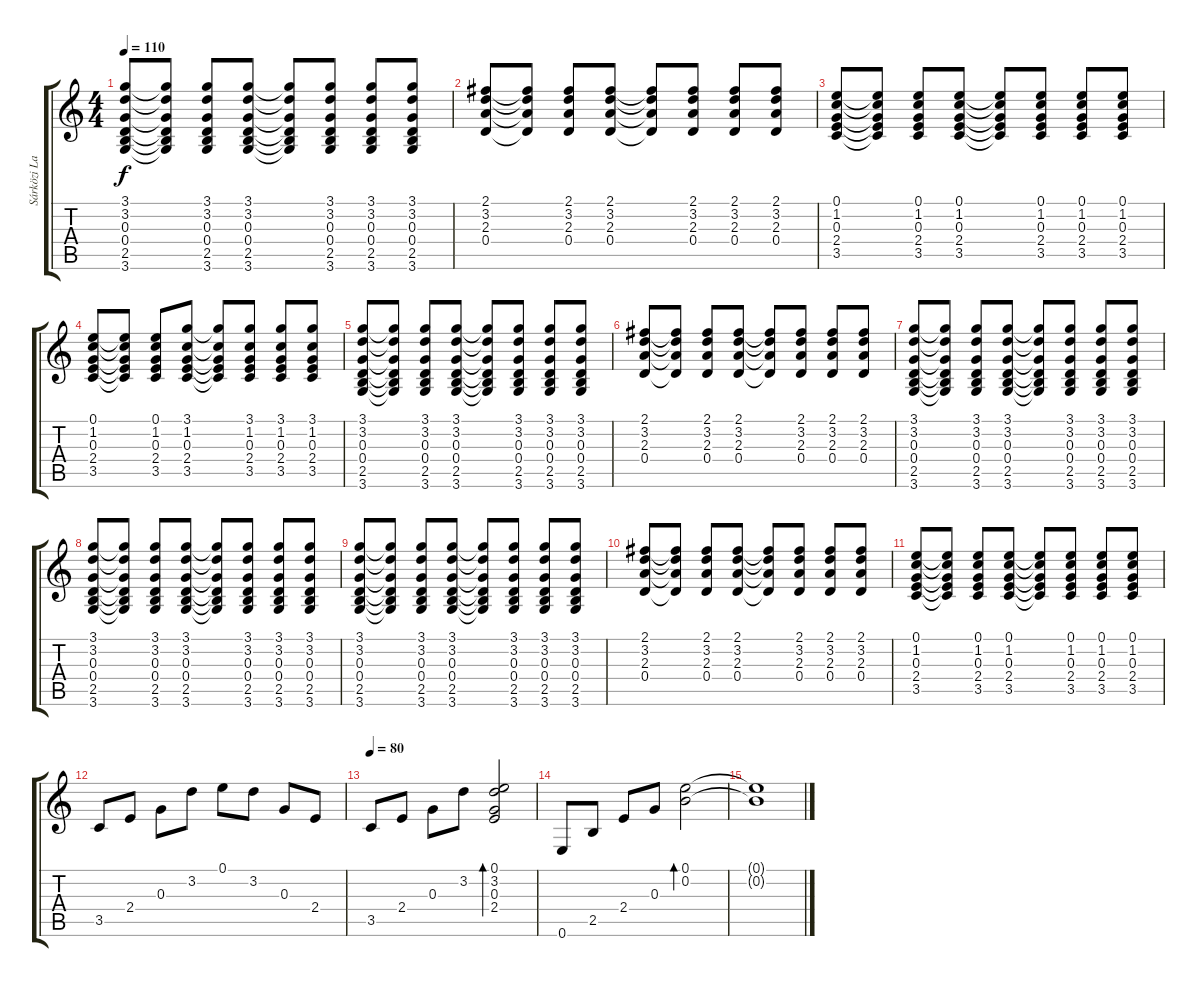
\track ("Sárközi Lajos" "Sárközi La") {instrument acousticguitarnylon}
\staff {score tabs}
\tuning (E4 B3 G3 D3 A2 E2) {hide}
\ts (4 4)
\tempo 110
\clef g2
\ks c
(3.1 3.2 0.3 0.4 2.5 3.6).8{dy f} (3.1{t} 3.2{t} 0.3{t} 0.4{t} 2.5{t} 3.6{t}).8 (3.1 3.2 0.3 0.4 2.5 3.6).8 (3.1 3.2 0.3 0.4 2.5 3.6).8 (3.1{t} 3.2{t} 0.3{t} 0.4{t} 2.5{t} 3.6{t}).8 (3.1 3.2 0.3 0.4 2.5 3.6).8 (3.1 3.2 0.3 0.4 2.5 3.6).8 (3.1 3.2 0.3 0.4 2.5 3.6).8 |
(2.1 3.2 2.3 0.4).8 (2.1{t} 3.2{t} 2.3{t} 0.4{t}).8 (2.1 3.2 2.3 0.4).8 (2.1 3.2 2.3 0.4).8 (2.1{t} 3.2{t} 2.3{t} 0.4{t}).8 (2.1 3.2 2.3 0.4).8 (2.1 3.2 2.3 0.4).8 (2.1 3.2 2.3 0.4).8 |
(0.1 1.2 0.3 2.4 3.5).8 (0.1{t} 1.2{t} 0.3{t} 2.4{t} 3.5{t}).8 (0.1 1.2 0.3 2.4 3.5).8 (0.1 1.2 0.3 2.4 3.5).8 (0.1{t} 1.2{t} 0.3{t} 2.4{t} 3.5{t}).8 (0.1 1.2 0.3 2.4 3.5).8 (0.1 1.2 0.3 2.4 3.5).8 (0.1 1.2 0.3 2.4 3.5).8 |
(0.1 1.2 0.3 2.4 3.5).8 (0.1{t} 1.2{t} 0.3{t} 2.4{t} 3.5{t}).8 (0.1 1.2 0.3 2.4 3.5).8 (3.1 1.2 0.3 2.4 3.5).8 (3.1{t} 1.2{t} 0.3{t} 2.4{t} 3.5{t}).8 (3.1 1.2 0.3 2.4 3.5).8 (3.1 1.2 0.3 2.4 3.5).8 (3.1 1.2 0.3 2.4 3.5).8 |
(3.1 3.2 0.3 0.4 2.5 3.6).8 (3.1{t} 3.2{t} 0.3{t} 0.4{t} 2.5{t} 3.6{t}).8 (3.1 3.2 0.3 0.4 2.5 3.6).8 (3.1 3.2 0.3 0.4 2.5 3.6).8 (3.1{t} 3.2{t} 0.3{t} 0.4{t} 2.5{t} 3.6{t}).8 (3.1 3.2 0.3 0.4 2.5 3.6).8 (3.1 3.2 0.3 0.4 2.5 3.6).8 (3.1 3.2 0.3 0.4 2.5 3.6).8 |
(2.1 3.2 2.3 0.4).8 (2.1{t} 3.2{t} 2.3{t} 0.4{t}).8 (2.1 3.2 2.3 0.4).8 (2.1 3.2 2.3 0.4).8 (2.1{t} 3.2{t} 2.3{t} 0.4{t}).8 (2.1 3.2 2.3 0.4).8 (2.1 3.2 2.3 0.4).8 (2.1 3.2 2.3 0.4).8 |
(3.1 3.2 0.3 0.4 2.5 3.6).8 (3.1{t} 3.2{t} 0.3{t} 0.4{t} 2.5{t} 3.6{t}).8 (3.1 3.2 0.3 0.4 2.5 3.6).8 (3.1 3.2 0.3 0.4 2.5 3.6).8 (3.1{t} 3.2{t} 0.3{t} 0.4{t} 2.5{t} 3.6{t}).8 (3.1 3.2 0.3 0.4 2.5 3.6).8 (3.1 3.2 0.3 0.4 2.5 3.6).8 (3.1 3.2 0.3 0.4 2.5 3.6).8 |
(3.1 3.2 0.3 0.4 2.5 3.6).8 (3.1{t} 3.2{t} 0.3{t} 0.4{t} 2.5{t} 3.6{t}).8 (3.1 3.2 0.3 0.4 2.5 3.6).8 (3.1 3.2 0.3 0.4 2.5 3.6).8 (3.1{t} 3.2{t} 0.3{t} 0.4{t} 2.5{t} 3.6{t}).8 (3.1 3.2 0.3 0.4 2.5 3.6).8 (3.1 3.2 0.3 0.4 2.5 3.6).8 (3.1 3.2 0.3 0.4 2.5 3.6).8 |
(3.1 3.2 0.3 0.4 2.5 3.6).8 (3.1{t} 3.2{t} 0.3{t} 0.4{t} 2.5{t} 3.6{t}).8 (3.1 3.2 0.3 0.4 2.5 3.6).8 (3.1 3.2 0.3 0.4 2.5 3.6).8 (3.1{t} 3.2{t} 0.3{t} 0.4{t} 2.5{t} 3.6{t}).8 (3.1 3.2 0.3 0.4 2.5 3.6).8 (3.1 3.2 0.3 0.4 2.5 3.6).8 (3.1 3.2 0.3 0.4 2.5 3.6).8 |
(2.1 3.2 2.3 0.4).8 (2.1{t} 3.2{t} 2.3{t} 0.4{t}).8 (2.1 3.2 2.3 0.4).8 (2.1 3.2 2.3 0.4).8 (2.1{t} 3.2{t} 2.3{t} 0.4{t}).8 (2.1 3.2 2.3 0.4).8 (2.1 3.2 2.3 0.4).8 (2.1 3.2 2.3 0.4).8 |
(0.1 1.2 0.3 2.4 3.5).8 (0.1{t} 1.2{t} 0.3{t} 2.4{t} 3.5{t}).8 (0.1 1.2 0.3 2.4 3.5).8 (0.1 1.2 0.3 2.4 3.5).8 (0.1{t} 1.2{t} 0.3{t} 2.4{t} 3.5{t}).8 (0.1 1.2 0.3 2.4 3.5).8 (0.1 1.2 0.3 2.4 3.5).8 (0.1 1.2 0.3 2.4 3.5).8 |
3.5.8 2.4.8 0.3.8 3.2.8 0.1.8 3.2.8 0.3.8 2.4.8 |
\tempo 80
3.5.8 2.4.8 0.3.8 3.2.8 (0.1 3.2 0.3 2.4).2{bd 240} |
0.6.8 2.5.8 2.4.8 0.3.8 (0.1 0.2).2{bd 480} |
(0.1{t} 0.2{t}).1
